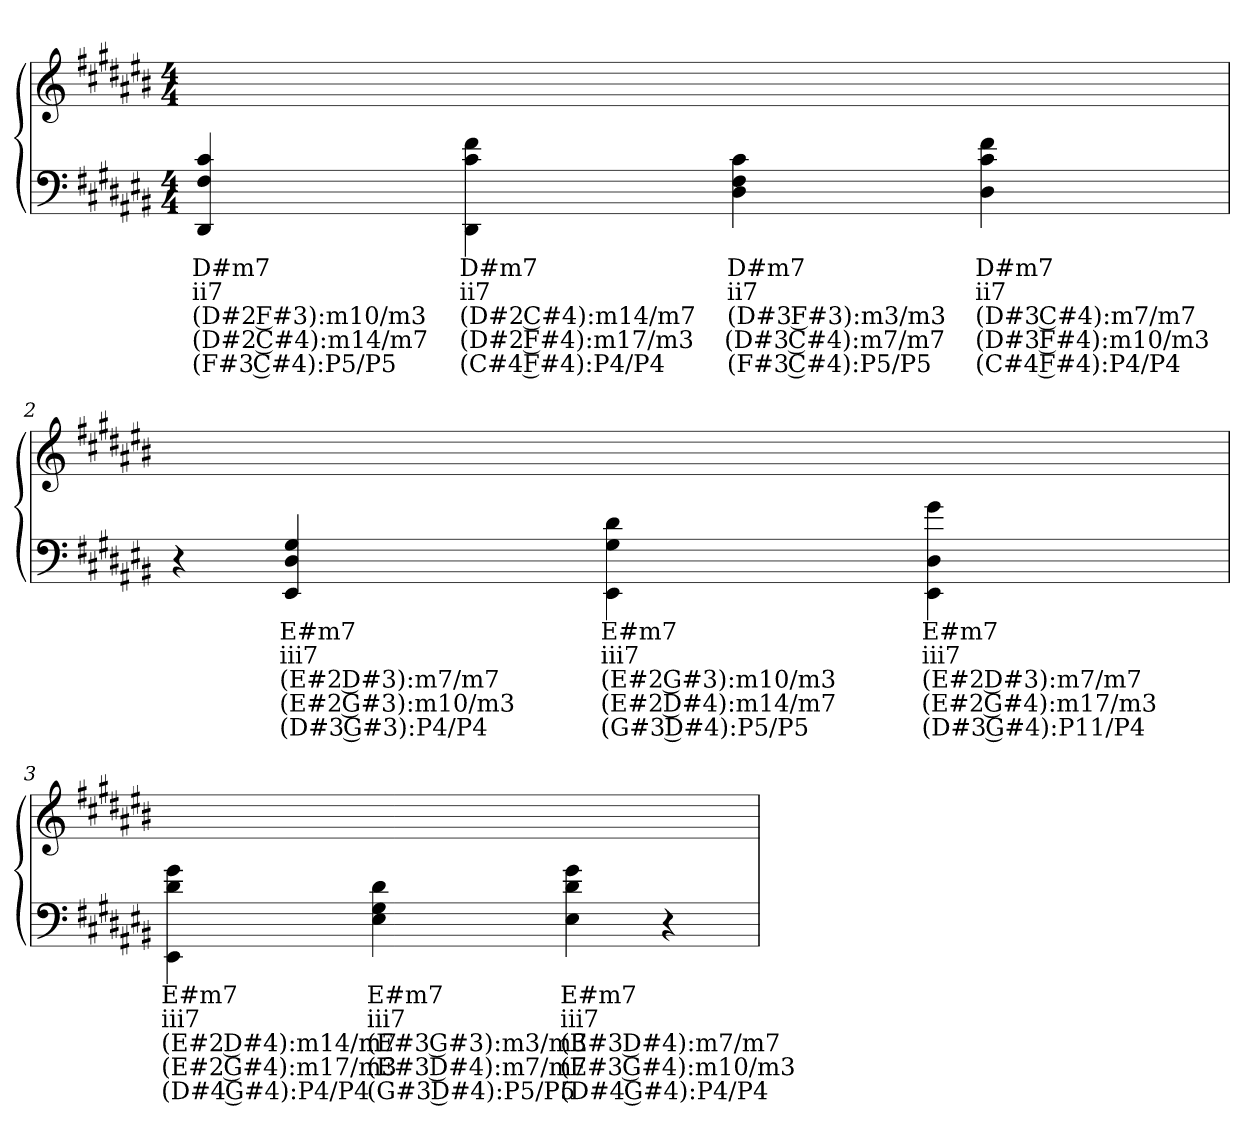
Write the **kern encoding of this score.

**kern	**text	**text	**text	**text	**text	**kern
*part2	*part2	*part2	*part2	*part2	*part2	*part1
*staff2	*staff2	*staff2	*staff2	*staff2	*staff2	*staff1
*clefF4	*	*	*	*	*	*clefG2
*k[f#c#g#d#a#e#b#]	*	*	*	*	*	*k[f#c#g#d#a#e#b#]
*C#:	*	*	*	*	*	*C#:
*M4/4	*	*	*	*	*	*M4/4
*MM60	*	*	*	*	*	*MM60
=1	=1	=1	=1	=1	=1	=1
4DD# 4F# 4c#	D#m7	ii7	(D#2 F#3):m10/m3	(D#2 C#4):m14/m7	(F#3 C#4):P5/P5	1ryy
4DD# 4c# 4f#	D#m7	ii7	(D#2 C#4):m14/m7	(D#2 F#4):m17/m3	(C#4 F#4):P4/P4	.
4D# 4F# 4c#	D#m7	ii7	(D#3 F#3):m3/m3	(D#3 C#4):m7/m7	(F#3 C#4):P5/P5	.
4D# 4c# 4f#	D#m7	ii7	(D#3 C#4):m7/m7	(D#3 F#4):m10/m3	(C#4 F#4):P4/P4	.
=2	=2	=2	=2	=2	=2	=2
4r	.	.	.	.	.	1ryy
4EE# 4D# 4G#	E#m7	iii7	(E#2 D#3):m7/m7	(E#2 G#3):m10/m3	(D#3 G#3):P4/P4	.
4EE# 4G# 4d#	E#m7	iii7	(E#2 G#3):m10/m3	(E#2 D#4):m14/m7	(G#3 D#4):P5/P5	.
4EE# 4D# 4g#	E#m7	iii7	(E#2 D#3):m7/m7	(E#2 G#4):m17/m3	(D#3 G#4):P11/P4	.
=3	=3	=3	=3	=3	=3	=3
4EE# 4d# 4g#	E#m7	iii7	(E#2 D#4):m14/m7	(E#2 G#4):m17/m3	(D#4 G#4):P4/P4	1ryy
4E# 4G# 4d#	E#m7	iii7	(E#3 G#3):m3/m3	(E#3 D#4):m7/m7	(G#3 D#4):P5/P5	.
4E# 4d# 4g#	E#m7	iii7	(E#3 D#4):m7/m7	(E#3 G#4):m10/m3	(D#4 G#4):P4/P4	.
4r	.	.	.	.	.	.
=	=	=	=	=	=	=
*-	*-	*-	*-	*-	*-	*-
